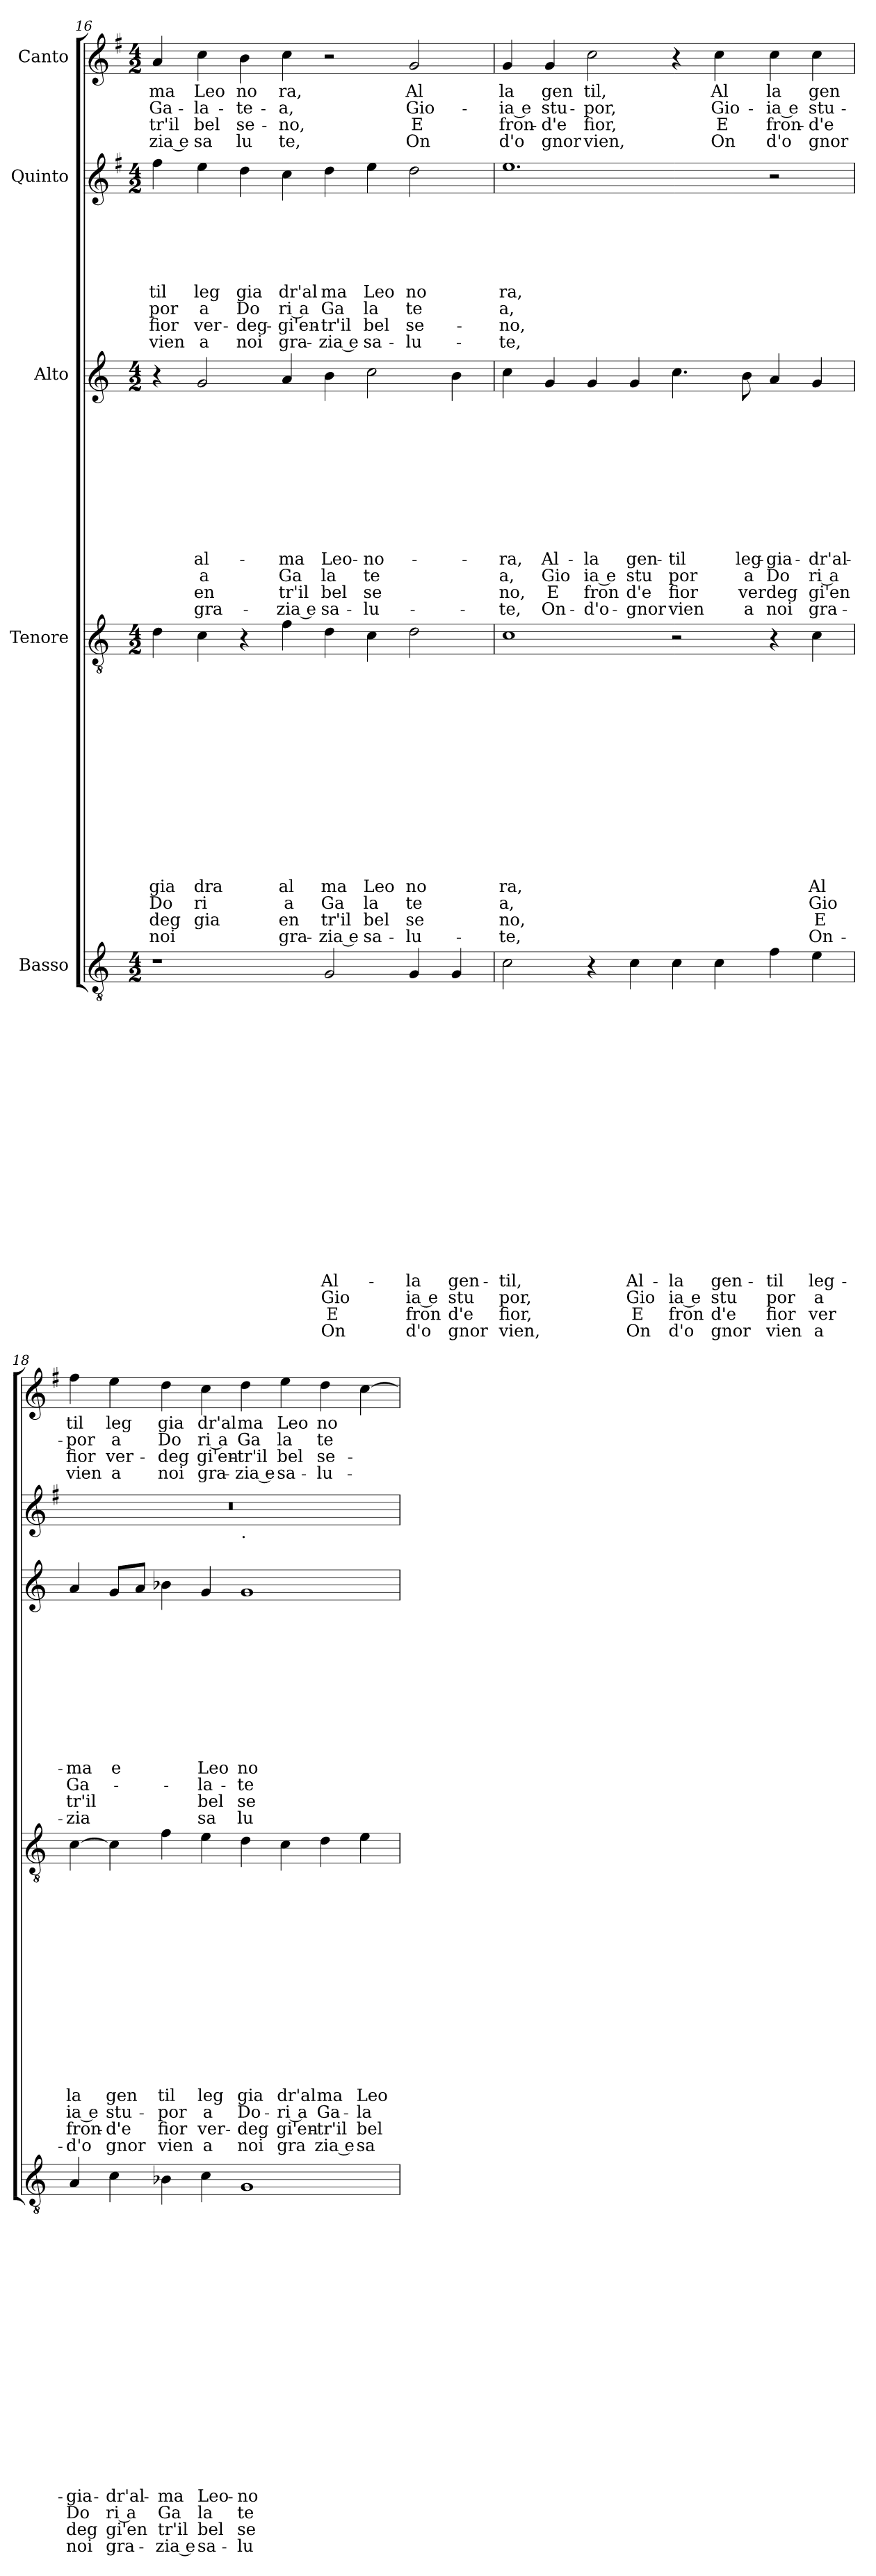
**kern	**text	**text	**text	**text	**text	**text	**text	**text	**text	**text	**text	**text	**text	**text	**text	**text	**text	**text	**text	**text	**text	**kern	**text	**text	**text	**text	**text	**text	**text	**text	**text	**text	**text	**text	**text	**text	**text	**text	**text	**kern	**text	**text	**text	**text	**text	**text	**text	**text	**text	**text	**text	**text	**text	**kern	**text	**text	**text	**text	**text	**text	**text	**text	**text	**kern	**text	**text	**text	**text
*part5	*part5	*part5	*part5	*part5	*part5	*part5	*part5	*part5	*part5	*part5	*part5	*part5	*part5	*part5	*part5	*part5	*part5	*part5	*part5	*part5	*part5	*part4	*part4	*part4	*part4	*part4	*part4	*part4	*part4	*part4	*part4	*part4	*part4	*part4	*part4	*part4	*part4	*part4	*part4	*part3	*part3	*part3	*part3	*part3	*part3	*part3	*part3	*part3	*part3	*part3	*part3	*part3	*part3	*part2	*part2	*part2	*part2	*part2	*part2	*part2	*part2	*part2	*part2	*part1	*part1	*part1	*part1	*part1
*staff5	*staff5	*staff5	*staff5	*staff5	*staff5	*staff5	*staff5	*staff5	*staff5	*staff5	*staff5	*staff5	*staff5	*staff5	*staff5	*staff5	*staff5	*staff5	*staff5	*staff5	*staff5	*staff4	*staff4	*staff4	*staff4	*staff4	*staff4	*staff4	*staff4	*staff4	*staff4	*staff4	*staff4	*staff4	*staff4	*staff4	*staff4	*staff4	*staff4	*staff3	*staff3	*staff3	*staff3	*staff3	*staff3	*staff3	*staff3	*staff3	*staff3	*staff3	*staff3	*staff3	*staff3	*staff2	*staff2	*staff2	*staff2	*staff2	*staff2	*staff2	*staff2	*staff2	*staff2	*staff1	*staff1	*staff1	*staff1	*staff1
*I"Basso	*	*	*	*	*	*	*	*	*	*	*	*	*	*	*	*	*	*	*	*	*	*I"Tenore	*	*	*	*	*	*	*	*	*	*	*	*	*	*	*	*	*	*I"Alto	*	*	*	*	*	*	*	*	*	*	*	*	*	*I"Quinto	*	*	*	*	*	*	*	*	*	*I"Canto	*	*	*	*
*clefGv2	*	*	*	*	*	*	*	*	*	*	*	*	*	*	*	*	*	*	*	*	*	*clefGv2	*	*	*	*	*	*	*	*	*	*	*	*	*	*	*	*	*	*clefG2	*	*	*	*	*	*	*	*	*	*	*	*	*	*clefG2	*	*	*	*	*	*	*	*	*	*clefG2	*	*	*	*
*	*	*	*	*	*	*	*	*	*	*	*	*	*	*	*	*	*	*	*	*	*	*	*	*	*	*	*	*	*	*	*	*	*	*	*	*	*	*	*	*	*	*	*	*	*	*	*	*	*	*	*	*	*	*ITrd-3c-5	*	*	*	*	*	*	*	*	*	*ITrd-3c-5	*	*	*	*
*k[]	*	*	*	*	*	*	*	*	*	*	*	*	*	*	*	*	*	*	*	*	*	*k[]	*	*	*	*	*	*	*	*	*	*	*	*	*	*	*	*	*	*k[]	*	*	*	*	*	*	*	*	*	*	*	*	*	*k[]	*	*	*	*	*	*	*	*	*	*k[]	*	*	*	*
*C:	*	*	*	*	*	*	*	*	*	*	*	*	*	*	*	*	*	*	*	*	*	*C:	*	*	*	*	*	*	*	*	*	*	*	*	*	*	*	*	*	*C:	*	*	*	*	*	*	*	*	*	*	*	*	*	*C:	*	*	*	*	*	*	*	*	*	*C:	*	*	*	*
*M4/2	*	*	*	*	*	*	*	*	*	*	*	*	*	*	*	*	*	*	*	*	*	*M4/2	*	*	*	*	*	*	*	*	*	*	*	*	*	*	*	*	*	*M4/2	*	*	*	*	*	*	*	*	*	*	*	*	*	*M4/2	*	*	*	*	*	*	*	*	*	*M4/2	*	*	*	*
=16	=16	=16	=16	=16	=16	=16	=16	=16	=16	=16	=16	=16	=16	=16	=16	=16	=16	=16	=16	=16	=16	=16	=16	=16	=16	=16	=16	=16	=16	=16	=16	=16	=16	=16	=16	=16	=16	=16	=16	=16	=16	=16	=16	=16	=16	=16	=16	=16	=16	=16	=16	=16	=16	=16	=16	=16	=16	=16	=16	=16	=16	=16	=16	=16	=16	=16	=16	=16
!	!	!	!	!	!	!	!	!	!	!	!	!	!	!	!	!	!	!	!	!	!	!	!	!	!	!	!	!	!	!	!	!	!	!	!	!LO:LY:b	!LO:LY:b	!LO:LY:b	!LO:LY:b	!	!	!	!	!	!	!	!	!	!	!	!	!	!	!	!	!	!	!	!	!LO:LY:b	!LO:LY:b	!LO:LY:b	!LO:LY:b	!	!LO:LY:b	!LO:LY:b	!LO:LY:b	!LO:LY:b
1r	.	.	.	.	.	.	.	.	.	.	.	.	.	.	.	.	.	.	.	.	.	4d\	.	.	.	.	.	.	.	.	.	.	.	.	.	gia	Do	deg	noi	4r	.	.	.	.	.	.	.	.	.	.	.	.	.	4bb\	.	.	.	.	.	til	por	fior	vien	4dd/	ma	Ga-	-tr'il	zia e
!	!	!	!	!	!	!	!	!	!	!	!	!	!	!	!	!	!	!	!	!	!	!	!	!	!	!	!	!	!	!	!	!	!	!	!	!LO:LY:b	!LO:LY:b	!LO:LY:b	!	!	!	!	!	!	!	!	!	!	!	!LO:LY:b	!LO:LY:b	!LO:LY:b	!LO:LY:b	!	!	!	!	!	!	!LO:LY:b	!LO:LY:b	!LO:LY:b	!LO:LY:b	!	!LO:LY:b	!LO:LY:b	!LO:LY:b	!LO:LY:b
.	.	.	.	.	.	.	.	.	.	.	.	.	.	.	.	.	.	.	.	.	.	4c\	.	.	.	.	.	.	.	.	.	.	.	.	.	dra	ri	gia	.	2g/	.	.	.	.	.	.	.	.	.	al-	a	en	gra-	4aa\	.	.	.	.	.	leg	a	ver-	a	4ff\	Leo	-la-	bel	sa
!	!	!	!	!	!	!	!	!	!	!	!	!	!	!	!	!	!	!	!	!	!	!	!	!	!	!	!	!	!	!	!	!	!	!	!	!	!	!	!	!	!	!	!	!	!	!	!	!	!	!	!	!	!	!	!	!	!	!	!	!LO:LY:b	!LO:LY:b	!LO:LY:b	!LO:LY:b	!	!LO:LY:b	!LO:LY:b	!LO:LY:b	!LO:LY:b
.	.	.	.	.	.	.	.	.	.	.	.	.	.	.	.	.	.	.	.	.	.	4r	.	.	.	.	.	.	.	.	.	.	.	.	.	.	.	.	.	.	.	.	.	.	.	.	.	.	.	.	.	.	.	4gg\	.	.	.	.	.	gia	Do	-deg-	noi	4ee\	no	-te-	se-	lu
!	!	!	!	!	!	!	!	!	!	!	!	!	!	!	!	!	!	!	!	!	!	!	!	!	!	!	!	!	!	!	!	!	!	!	!	!LO:LY:b	!LO:LY:b	!LO:LY:b	!LO:LY:b	!	!	!	!	!	!	!	!	!	!	!LO:LY:b	!LO:LY:b	!LO:LY:b	!LO:LY:b	!	!	!	!	!	!	!LO:LY:b	!LO:LY:b	!LO:LY:b	!LO:LY:b	!	!LO:LY:b	!LO:LY:b	!LO:LY:b	!LO:LY:b
.	.	.	.	.	.	.	.	.	.	.	.	.	.	.	.	.	.	.	.	.	.	4f\	.	.	.	.	.	.	.	.	.	.	.	.	.	al	a	en	gra-	4a/	.	.	.	.	.	.	.	.	.	-ma	Ga	tr'il	-zia e	4ff\	.	.	.	.	.	dr'al	ri a	-gi'en-	gra-	4ff\	ra,	-a,	-no,	te,
!	!	!	!	!	!	!	!	!	!	!	!	!	!	!	!	!	!	!LO:LY:b	!LO:LY:b	!LO:LY:b	!LO:LY:b	!	!	!	!	!	!	!	!	!	!	!	!	!	!	!LO:LY:b	!LO:LY:b	!LO:LY:b	!LO:LY:b	!	!	!	!	!	!	!	!	!	!	!LO:LY:b	!LO:LY:b	!LO:LY:b	!LO:LY:b	!	!	!	!	!	!	!LO:LY:b	!LO:LY:b	!LO:LY:b	!LO:LY:b	!	!	!	!	!
2G/	.	.	.	.	.	.	.	.	.	.	.	.	.	.	.	.	.	Al-	Gio	E	On	4d\	.	.	.	.	.	.	.	.	.	.	.	.	.	ma	Ga	tr'il	-zia e	4b\	.	.	.	.	.	.	.	.	.	Leo-	la	bel	sa-	4gg\	.	.	.	.	.	ma	Ga	-tr'il	-zia e	2r	.	.	.	.
!	!	!	!	!	!	!	!	!	!	!	!	!	!	!	!	!	!	!	!	!	!	!	!	!	!	!	!	!	!	!	!	!	!	!	!	!LO:LY:b	!LO:LY:b	!LO:LY:b	!LO:LY:b	!	!	!	!	!	!	!	!	!	!	!LO:LY:b	!LO:LY:b	!LO:LY:b	!LO:LY:b	!	!	!	!	!	!	!LO:LY:b	!LO:LY:b	!LO:LY:b	!LO:LY:b	!	!	!	!	!
.	.	.	.	.	.	.	.	.	.	.	.	.	.	.	.	.	.	.	.	.	.	4c\	.	.	.	.	.	.	.	.	.	.	.	.	.	Leo	la	bel	sa-	2cc\	.	.	.	.	.	.	.	.	.	-no-	te	se	-lu-	4aa\	.	.	.	.	.	Leo	la	bel	sa-	.	.	.	.	.
!	!	!	!	!	!	!	!	!	!	!	!	!	!	!	!	!	!	!LO:LY:b	!LO:LY:b	!LO:LY:b	!LO:LY:b	!	!	!	!	!	!	!	!	!	!	!	!	!	!	!LO:LY:b	!LO:LY:b	!LO:LY:b	!LO:LY:b	!	!	!	!	!	!	!	!	!	!	!	!	!	!	!	!	!	!	!	!	!LO:LY:b	!LO:LY:b	!LO:LY:b	!LO:LY:b	!	!LO:LY:b	!LO:LY:b	!LO:LY:b	!LO:LY:b
4G/	.	.	.	.	.	.	.	.	.	.	.	.	.	.	.	.	.	-la	ia e	fron	d'o	2d\	.	.	.	.	.	.	.	.	.	.	.	.	.	no	te	se	-lu-	.	.	.	.	.	.	.	.	.	.	.	.	.	.	2gg\	.	.	.	.	.	no	te	se-	-lu-	2cc/	Al	Gio-	E	On
!	!	!	!	!	!	!	!	!	!	!	!	!	!	!	!	!	!	!LO:LY:b	!LO:LY:b	!LO:LY:b	!LO:LY:b	!	!	!	!	!	!	!	!	!	!	!	!	!	!	!	!	!	!	!	!	!	!	!	!	!	!	!	!	!	!	!	!	!	!	!	!	!	!	!	!	!	!	!	!	!	!	!
4G/	.	.	.	.	.	.	.	.	.	.	.	.	.	.	.	.	.	gen-	stu	d'e	gnor	.	.	.	.	.	.	.	.	.	.	.	.	.	.	.	.	.	.	4b\	.	.	.	.	.	.	.	.	.	.	.	.	.	.	.	.	.	.	.	.	.	.	.	.	.	.	.	.
=17	=17	=17	=17	=17	=17	=17	=17	=17	=17	=17	=17	=17	=17	=17	=17	=17	=17	=17	=17	=17	=17	=17	=17	=17	=17	=17	=17	=17	=17	=17	=17	=17	=17	=17	=17	=17	=17	=17	=17	=17	=17	=17	=17	=17	=17	=17	=17	=17	=17	=17	=17	=17	=17	=17	=17	=17	=17	=17	=17	=17	=17	=17	=17	=17	=17	=17	=17	=17
!	!	!	!	!	!	!	!	!	!	!	!	!	!	!	!	!	!	!LO:LY:b	!LO:LY:b	!LO:LY:b	!LO:LY:b	!	!	!	!	!	!	!	!	!	!	!	!	!	!	!LO:LY:b	!LO:LY:b	!LO:LY:b	!LO:LY:b	!	!	!	!	!	!	!	!	!	!	!LO:LY:b	!LO:LY:b	!LO:LY:b	!LO:LY:b	!	!	!	!	!	!	!LO:LY:b	!LO:LY:b	!LO:LY:b	!LO:LY:b	!	!LO:LY:b	!LO:LY:b	!LO:LY:b	!LO:LY:b
2c\	.	.	.	.	.	.	.	.	.	.	.	.	.	.	.	.	.	-til,	por,	fior,	vien,	1c	.	.	.	.	.	.	.	.	.	.	.	.	.	ra,	a,	no,	-te,	4cc\	.	.	.	.	.	.	.	.	.	-ra,	a,	no,	-te,	1.aa	.	.	.	.	.	ra,	a,	-no,	-te,	4cc/	la	-ia e	fron-	d'o
!	!	!	!	!	!	!	!	!	!	!	!	!	!	!	!	!	!	!	!	!	!	!	!	!	!	!	!	!	!	!	!	!	!	!	!	!	!	!	!	!	!	!	!	!	!	!	!	!	!	!LO:LY:b	!LO:LY:b	!LO:LY:b	!LO:LY:b	!	!	!	!	!	!	!	!	!	!	!	!LO:LY:b	!LO:LY:b	!LO:LY:b	!LO:LY:b
.	.	.	.	.	.	.	.	.	.	.	.	.	.	.	.	.	.	.	.	.	.	.	.	.	.	.	.	.	.	.	.	.	.	.	.	.	.	.	.	4g/	.	.	.	.	.	.	.	.	.	Al-	Gio	E	On-	.	.	.	.	.	.	.	.	.	.	4cc/	gen	stu-	-d'e	gnor
!	!	!	!	!	!	!	!	!	!	!	!	!	!	!	!	!	!	!	!	!	!	!	!	!	!	!	!	!	!	!	!	!	!	!	!	!	!	!	!	!	!	!	!	!	!	!	!	!	!	!LO:LY:b	!LO:LY:b	!LO:LY:b	!LO:LY:b	!	!	!	!	!	!	!	!	!	!	!	!LO:LY:b	!LO:LY:b	!LO:LY:b	!LO:LY:b
4r	.	.	.	.	.	.	.	.	.	.	.	.	.	.	.	.	.	.	.	.	.	.	.	.	.	.	.	.	.	.	.	.	.	.	.	.	.	.	.	4g/	.	.	.	.	.	.	.	.	.	-la	ia e	fron	-d'o-	.	.	.	.	.	.	.	.	.	.	2ff\	til,	-por,	fior,	vien,
!	!	!	!	!	!	!	!	!	!	!	!	!	!	!	!	!	!	!LO:LY:b	!LO:LY:b	!LO:LY:b	!LO:LY:b	!	!	!	!	!	!	!	!	!	!	!	!	!	!	!	!	!	!	!	!	!	!	!	!	!	!	!	!	!LO:LY:b	!LO:LY:b	!LO:LY:b	!LO:LY:b	!	!	!	!	!	!	!	!	!	!	!	!	!	!	!
4c\	.	.	.	.	.	.	.	.	.	.	.	.	.	.	.	.	.	Al-	Gio	E	On	.	.	.	.	.	.	.	.	.	.	.	.	.	.	.	.	.	.	4g/	.	.	.	.	.	.	.	.	.	gen-	stu	d'e	-gnor	.	.	.	.	.	.	.	.	.	.	.	.	.	.	.
!	!	!	!	!	!	!	!	!	!	!	!	!	!	!	!	!	!	!LO:LY:b	!LO:LY:b	!LO:LY:b	!LO:LY:b	!	!	!	!	!	!	!	!	!	!	!	!	!	!	!	!	!	!	!	!	!	!	!	!	!	!	!	!	!LO:LY:b	!LO:LY:b	!LO:LY:b	!LO:LY:b	!	!	!	!	!	!	!	!	!	!	!	!	!	!	!
4c\	.	.	.	.	.	.	.	.	.	.	.	.	.	.	.	.	.	-la	ia e	fron	d'o	2r	.	.	.	.	.	.	.	.	.	.	.	.	.	.	.	.	.	4.cc\	.	.	.	.	.	.	.	.	.	-til	por	fior	vien	.	.	.	.	.	.	.	.	.	.	4r	.	.	.	.
!	!	!	!	!	!	!	!	!	!	!	!	!	!	!	!	!	!	!LO:LY:b	!LO:LY:b	!LO:LY:b	!LO:LY:b	!	!	!	!	!	!	!	!	!	!	!	!	!	!	!	!	!	!	!	!	!	!	!	!	!	!	!	!	!	!	!	!	!	!	!	!	!	!	!	!	!	!	!	!LO:LY:b	!LO:LY:b	!LO:LY:b	!LO:LY:b
4c\	.	.	.	.	.	.	.	.	.	.	.	.	.	.	.	.	.	gen-	stu	d'e	gnor	.	.	.	.	.	.	.	.	.	.	.	.	.	.	.	.	.	.	.	.	.	.	.	.	.	.	.	.	.	.	.	.	.	.	.	.	.	.	.	.	.	.	4ff\	Al	Gio-	E	On
!	!	!	!	!	!	!	!	!	!	!	!	!	!	!	!	!	!	!	!	!	!	!	!	!	!	!	!	!	!	!	!	!	!	!	!	!	!	!	!	!	!	!	!	!	!	!	!	!	!	!LO:LY:b	!LO:LY:b	!LO:LY:b	!LO:LY:b	!	!	!	!	!	!	!	!	!	!	!	!	!	!	!
.	.	.	.	.	.	.	.	.	.	.	.	.	.	.	.	.	.	.	.	.	.	.	.	.	.	.	.	.	.	.	.	.	.	.	.	.	.	.	.	8b\	.	.	.	.	.	.	.	.	.	leg-	a	ver	a	.	.	.	.	.	.	.	.	.	.	.	.	.	.	.
!	!	!	!	!	!	!	!	!	!	!	!	!	!	!	!	!	!	!LO:LY:b	!LO:LY:b	!LO:LY:b	!LO:LY:b	!	!	!	!	!	!	!	!	!	!	!	!	!	!	!	!	!	!	!	!	!	!	!	!	!	!	!	!	!LO:LY:b	!LO:LY:b	!LO:LY:b	!LO:LY:b	!	!	!	!	!	!	!	!	!	!	!	!LO:LY:b	!LO:LY:b	!LO:LY:b	!LO:LY:b
4f\	.	.	.	.	.	.	.	.	.	.	.	.	.	.	.	.	.	-til	por	fior	vien	4r	.	.	.	.	.	.	.	.	.	.	.	.	.	.	.	.	.	4a/	.	.	.	.	.	.	.	.	.	-gia-	Do	deg	noi	2r	.	.	.	.	.	.	.	.	.	4ff\	la	-ia e	fron-	d'o
!	!	!	!	!	!	!	!	!	!	!	!	!	!	!	!	!	!	!LO:LY:b	!LO:LY:b	!LO:LY:b	!LO:LY:b	!	!	!	!	!	!	!	!	!	!	!	!	!	!	!LO:LY:b	!LO:LY:b	!LO:LY:b	!LO:LY:b	!	!	!	!	!	!	!	!	!	!	!LO:LY:b	!LO:LY:b	!LO:LY:b	!LO:LY:b	!	!	!	!	!	!	!	!	!	!	!	!LO:LY:b	!LO:LY:b	!LO:LY:b	!LO:LY:b
4e\	.	.	.	.	.	.	.	.	.	.	.	.	.	.	.	.	.	leg-	a	ver	a	4c\	.	.	.	.	.	.	.	.	.	.	.	.	.	Al	Gio	E	On-	4g/	.	.	.	.	.	.	.	.	.	-dr'al-	ri a	gi'en	gra-	.	.	.	.	.	.	.	.	.	.	4ff\	gen	stu-	-d'e	gnor
!!LO:LB:g=z
=18	=18	=18	=18	=18	=18	=18	=18	=18	=18	=18	=18	=18	=18	=18	=18	=18	=18	=18	=18	=18	=18	=18	=18	=18	=18	=18	=18	=18	=18	=18	=18	=18	=18	=18	=18	=18	=18	=18	=18	=18	=18	=18	=18	=18	=18	=18	=18	=18	=18	=18	=18	=18	=18	=18	=18	=18	=18	=18	=18	=18	=18	=18	=18	=18	=18	=18	=18	=18
!	!	!	!	!	!	!	!	!	!	!	!	!	!	!	!	!	!	!LO:LY:b	!LO:LY:b	!LO:LY:b	!LO:LY:b	!	!	!	!	!	!	!	!	!	!	!	!	!	!	!LO:LY:b	!LO:LY:b	!LO:LY:b	!LO:LY:b	!	!	!	!	!	!	!	!	!	!	!LO:LY:b	!LO:LY:b	!LO:LY:b	!LO:LY:b	!	!	!	!	!	!	!	!	!	!	!	!LO:LY:b	!LO:LY:b	!LO:LY:b	!LO:LY:b
*	*	*	*	*	*	*	*	*	*	*	*	*	*	*	*	*	*	*	*	*	*	*	*	*	*	*	*	*	*	*	*	*	*	*	*	*	*	*	*	*	*	*	*	*	*	*	*	*	*	*	*	*	*	*^	*	*	*	*	*	*	*	*	*	*	*	*	*	*
4A/	.	.	.	.	.	.	.	.	.	.	.	.	.	.	.	.	.	-gia-	Do	deg	noi	[>4c\	.	.	.	.	.	.	.	.	.	.	.	.	.	la	ia e	fron-	-d'o	4a/	.	.	.	.	.	.	.	.	.	-ma	Ga-	tr'il	-zia	0r	1ryy	.	.	.	.	.	.	.	.	.	4bb\	til	-por	fior	vien
!	!	!	!	!	!	!	!	!	!	!	!	!	!	!	!	!	!	!LO:LY:b	!LO:LY:b	!LO:LY:b	!LO:LY:b	!	!	!	!	!	!	!	!	!	!	!	!	!	!	!LO:LY:b	!LO:LY:b	!LO:LY:b	!LO:LY:b	!	!	!	!	!	!	!	!	!	!	!LO:LY:b:rj	!	!	!	!	!	!	!	!	!	!	!	!	!	!	!	!LO:LY:b	!LO:LY:b	!LO:LY:b	!LO:LY:b
4c\	.	.	.	.	.	.	.	.	.	.	.	.	.	.	.	.	.	-dr'al-	ri a	gi'en	gra-	4c\]	.	.	.	.	.	.	.	.	.	.	.	.	.	gen	stu-	-d'e	gnor	8g/L	.	.	.	.	.	.	.	.	.	e	.	.	.	.	.	.	.	.	.	.	.	.	.	.	4aa\	leg	a	ver-	a
.	.	.	.	.	.	.	.	.	.	.	.	.	.	.	.	.	.	.	.	.	.	.	.	.	.	.	.	.	.	.	.	.	.	.	.	.	.	.	.	8a/J	.	.	.	.	.	.	.	.	.	.	.	.	.	.	.	.	.	.	.	.	.	.	.	.	.	.	.	.	.
!	!	!	!	!	!	!	!	!	!	!	!	!	!	!	!	!	!	!LO:LY:b	!LO:LY:b	!LO:LY:b	!LO:LY:b	!	!	!	!	!	!	!	!	!	!	!	!	!	!	!LO:LY:b	!LO:LY:b	!LO:LY:b	!LO:LY:b	!	!	!	!	!	!	!	!	!	!	!	!	!	!	!	!	!	!	!	!	!	!	!	!	!	!	!LO:LY:b	!LO:LY:b	!LO:LY:b	!LO:LY:b
4B-X\	.	.	.	.	.	.	.	.	.	.	.	.	.	.	.	.	.	-ma	Ga	tr'il	-zia e	4f\	.	.	.	.	.	.	.	.	.	.	.	.	.	til	-por	fior	vien	4b-X\	.	.	.	.	.	.	.	.	.	.	.	.	.	.	.	.	.	.	.	.	.	.	.	.	4gg\	gia	Do	-deg	noi
!	!	!	!	!	!	!	!	!	!	!	!	!	!	!	!	!	!	!LO:LY:b	!LO:LY:b	!LO:LY:b	!LO:LY:b	!	!	!	!	!	!	!	!	!	!	!	!	!	!	!LO:LY:b	!LO:LY:b	!LO:LY:b	!LO:LY:b	!	!	!	!	!	!	!	!	!	!	!LO:LY:b	!LO:LY:b	!LO:LY:b	!LO:LY:b	!	!	!	!	!	!	!	!	!	!	!	!	!LO:LY:b	!LO:LY:b	!LO:LY:b	!LO:LY:b
4c\	.	.	.	.	.	.	.	.	.	.	.	.	.	.	.	.	.	Leo-	la	bel	sa-	4e\	.	.	.	.	.	.	.	.	.	.	.	.	.	leg	a	ver-	a	4g/	.	.	.	.	.	.	.	.	.	Leo	-la-	bel	sa	.	.	.	.	.	.	.	.	.	.	.	4ff\	dr'al	ri a	gi'en-	gra-
!	!	!	!	!	!	!	!	!	!	!	!	!	!	!	!	!	!	!	!	!	!	!	!	!	!	!	!	!	!	!	!	!	!	!	!	!	!	!	!	!	!	!	!	!	!	!	!	!	!	!	!	!	!	!	!LO:TX:b:t=.	!	!	!	!	!	!	!	!	!	!	!	!	!	!
!	!	!	!	!	!	!	!	!	!	!	!	!	!	!	!	!	!	!LO:LY:b	!LO:LY:b	!LO:LY:b	!LO:LY:b	!	!	!	!	!	!	!	!	!	!	!	!	!	!	!LO:LY:b	!LO:LY:b	!LO:LY:b	!LO:LY:b	!	!	!	!	!	!	!	!	!	!	!LO:LY:b	!LO:LY:b	!LO:LY:b	!LO:LY:b	!	!	!	!	!	!	!	!	!	!	!	!	!LO:LY:b	!LO:LY:b	!LO:LY:b	!LO:LY:b
1G	.	.	.	.	.	.	.	.	.	.	.	.	.	.	.	.	.	-no-	te	se	-lu-	4d\	.	.	.	.	.	.	.	.	.	.	.	.	.	gia	Do-	-deg	noi	1g	.	.	.	.	.	.	.	.	.	no	-te-	se-	lu	.	1ryy	.	.	.	.	.	.	.	.	.	4gg\	ma	Ga	-tr'il	-zia e
!	!	!	!	!	!	!	!	!	!	!	!	!	!	!	!	!	!	!	!	!	!	!	!	!	!	!	!	!	!	!	!	!	!	!	!	!LO:LY:b	!LO:LY:b	!LO:LY:b	!LO:LY:b	!	!	!	!	!	!	!	!	!	!	!	!	!	!	!	!	!	!	!	!	!	!	!	!	!	!	!LO:LY:b	!LO:LY:b	!LO:LY:b	!LO:LY:b
.	.	.	.	.	.	.	.	.	.	.	.	.	.	.	.	.	.	.	.	.	.	4c\	.	.	.	.	.	.	.	.	.	.	.	.	.	dr'al	-ri a	gi'en-	gra	.	.	.	.	.	.	.	.	.	.	.	.	.	.	.	.	.	.	.	.	.	.	.	.	.	4aa\	Leo	la	bel	sa-
!	!	!	!	!	!	!	!	!	!	!	!	!	!	!	!	!	!	!	!	!	!	!	!	!	!	!	!	!	!	!	!	!	!	!	!	!LO:LY:b	!LO:LY:b	!LO:LY:b	!LO:LY:b	!	!	!	!	!	!	!	!	!	!	!	!	!	!	!	!	!	!	!	!	!	!	!	!	!	!	!LO:LY:b	!LO:LY:b	!LO:LY:b	!LO:LY:b
.	.	.	.	.	.	.	.	.	.	.	.	.	.	.	.	.	.	.	.	.	.	4d\	.	.	.	.	.	.	.	.	.	.	.	.	.	ma	Ga-	-tr'il	zia e	.	.	.	.	.	.	.	.	.	.	.	.	.	.	.	.	.	.	.	.	.	.	.	.	.	4gg\	no	te	se-	-lu-
!	!	!	!	!	!	!	!	!	!	!	!	!	!	!	!	!	!	!	!	!	!	!	!	!	!	!	!	!	!	!	!	!	!	!	!	!LO:LY:b	!LO:LY:b	!LO:LY:b	!LO:LY:b	!	!	!	!	!	!	!	!	!	!	!	!	!	!	!	!	!	!	!	!	!	!	!	!	!	!	!	!	!	!
.	.	.	.	.	.	.	.	.	.	.	.	.	.	.	.	.	.	.	.	.	.	4e\	.	.	.	.	.	.	.	.	.	.	.	.	.	Leo	-la-	bel	sa	.	.	.	.	.	.	.	.	.	.	.	.	.	.	.	.	.	.	.	.	.	.	.	.	.	[>4ff\	.	.	.	.
*	*	*	*	*	*	*	*	*	*	*	*	*	*	*	*	*	*	*	*	*	*	*	*	*	*	*	*	*	*	*	*	*	*	*	*	*	*	*	*	*	*	*	*	*	*	*	*	*	*	*	*	*	*	*v	*v	*	*	*	*	*	*	*	*	*	*	*	*	*	*
=	=	=	=	=	=	=	=	=	=	=	=	=	=	=	=	=	=	=	=	=	=	=	=	=	=	=	=	=	=	=	=	=	=	=	=	=	=	=	=	=	=	=	=	=	=	=	=	=	=	=	=	=	=	=	=	=	=	=	=	=	=	=	=	=	=	=	=	=
*-	*-	*-	*-	*-	*-	*-	*-	*-	*-	*-	*-	*-	*-	*-	*-	*-	*-	*-	*-	*-	*-	*-	*-	*-	*-	*-	*-	*-	*-	*-	*-	*-	*-	*-	*-	*-	*-	*-	*-	*-	*-	*-	*-	*-	*-	*-	*-	*-	*-	*-	*-	*-	*-	*-	*-	*-	*-	*-	*-	*-	*-	*-	*-	*-	*-	*-	*-	*-
